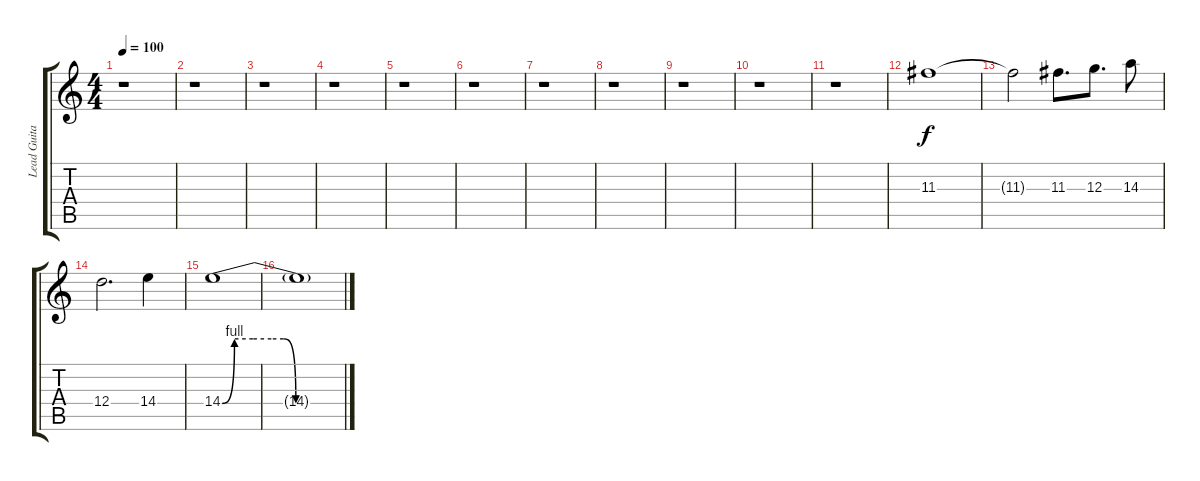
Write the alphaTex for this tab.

\track ("Lead Guitar" "Lead Guita") {instrument overdrivenguitar}
\staff {score tabs}
\tuning (E4 B3 G3 D3 A2 E2) {hide}
\ts (4 4)
\tempo 100
\clef g2
\ks c
r.1{dy f} |
r.1 |
r.1 |
r.1 |
r.1 |
r.1 |
r.1 |
r.1 |
r.1 |
r.1 |
r.1 |
11.3.1 |
11.3{t}.2 11.3.8{d} 12.3.8{d} 14.3.8 |
12.4.2{d} 14.4.4 |
14.4{be (custom 0 0 6 4 15 4 24 4 30 4 36 0 45 0 60 0)}.1 |
14.4{t}.1
